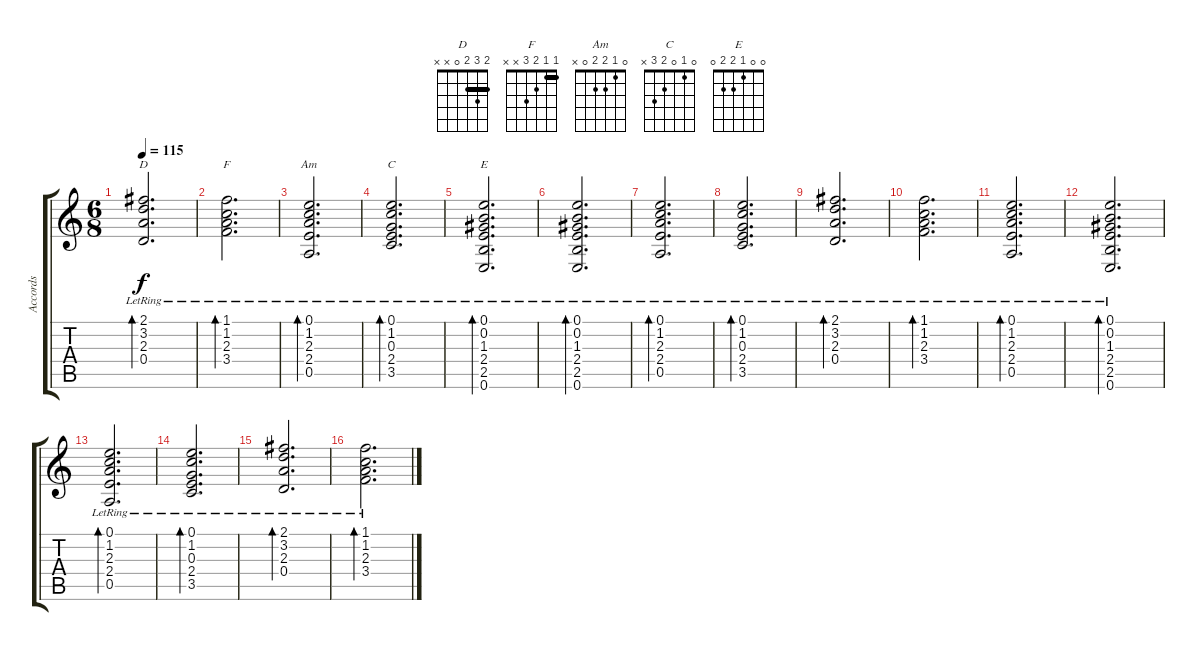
\track ("Accords" "Accords") {instrument acousticguitarnylon}
\staff {score tabs}
\tuning (E4 B3 G3 D3 A2 E2) {hide}
\chord ("D" 2 3 2 0 x x) {barre 2}
\chord ("F" 1 1 2 3 x x) {barre 1}
\chord ("Am" 0 1 2 2 0 x)
\chord ("C" 0 1 0 2 3 x)
\chord ("E" 0 0 1 2 2 0)
\ts (6 8)
\tempo 115
\clef g2
\ks c
(2.1{lr} 3.2{lr} 2.3{lr} 0.4{lr}).2{d bd 120 ch "D" dy f} |
(1.1{lr} 1.2{lr} 2.3{lr} 3.4{lr}).2{d bd 120 ch "F"} |
(0.1{lr} 1.2{lr} 2.3{lr} 2.4{lr} 0.5{lr}).2{d bd 120 ch "Am"} |
(0.1{lr} 1.2{lr} 0.3{lr} 2.4{lr} 3.5{lr}).2{d bd 120 ch "C"} |
(0.1{lr} 0.2{lr} 1.3{lr} 2.4{lr} 2.5{lr} 0.6{lr}).2{d bd 120 ch "E"} |
(0.1{lr} 0.2{lr} 1.3{lr} 2.4{lr} 2.5{lr} 0.6{lr}).2{d bd 120} |
(0.1{lr} 1.2{lr} 2.3{lr} 2.4{lr} 0.5{lr}).2{d bd 120} |
(0.1{lr} 1.2{lr} 0.3{lr} 2.4{lr} 3.5{lr}).2{d bd 120} |
(2.1{lr} 3.2{lr} 2.3{lr} 0.4{lr}).2{d bd 120} |
(1.1{lr} 1.2{lr} 2.3{lr} 3.4{lr}).2{d bd 120} |
(0.1{lr} 1.2{lr} 2.3{lr} 2.4{lr} 0.5{lr}).2{d bd 120} |
(0.1{lr} 0.2{lr} 1.3{lr} 2.4{lr} 2.5{lr} 0.6{lr}).2{d bd 120} |
(0.1{lr} 1.2{lr} 2.3{lr} 2.4{lr} 0.5{lr}).2{d bd 120} |
(0.1{lr} 1.2{lr} 0.3{lr} 2.4{lr} 3.5{lr}).2{d bd 120} |
(2.1{lr} 3.2{lr} 2.3{lr} 0.4{lr}).2{d bd 120} |
(1.1{lr} 1.2{lr} 2.3{lr} 3.4{lr}).2{d bd 120}
